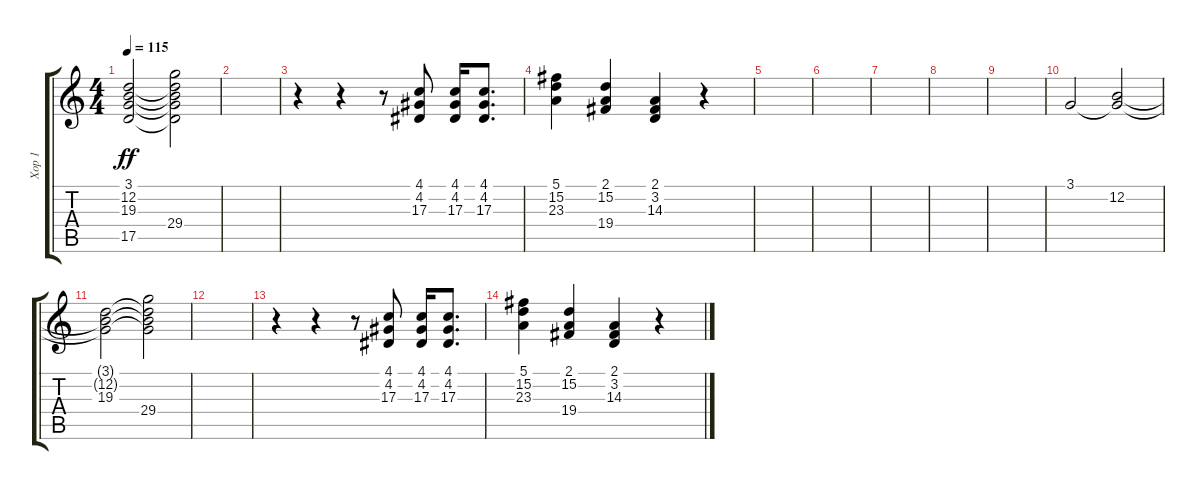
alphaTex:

\track ("Хор 1" "Хор 1") {instrument choiraahs}
\staff {score tabs}
\tuning (E4 B3 G3 D3 A2 E2) {hide}
\ts (4 4)
\tempo 115
\clef g2
\ks c
(3.1{t} 12.2{t} 19.3 17.5{t}).2{dy ff} (3.1{t} 12.2{t} 19.3{t} 29.4 17.5{t}).2 |
|
r.4 r.4 r.8 (4.1 4.2 17.3).8 (4.1 4.2 17.3).16 (4.1 4.2 17.3).8{d} |
(5.1 15.2 23.3).4 (2.1 15.2 19.4).4 (2.1 3.2 14.3).4 r.4 |
|
|
|
|
|
3.1.2 (3.1{t} 12.2).2 |
(3.1{t} 12.2{t} 19.3).2 (3.1{t} 12.2{t} 19.3{t} 29.4).2 |
|
r.4 r.4 r.8 (4.1 4.2 17.3).8 (4.1 4.2 17.3).16 (4.1 4.2 17.3).8{d} |
(5.1 15.2 23.3).4 (2.1 15.2 19.4).4 (2.1 3.2 14.3).4 r.4
